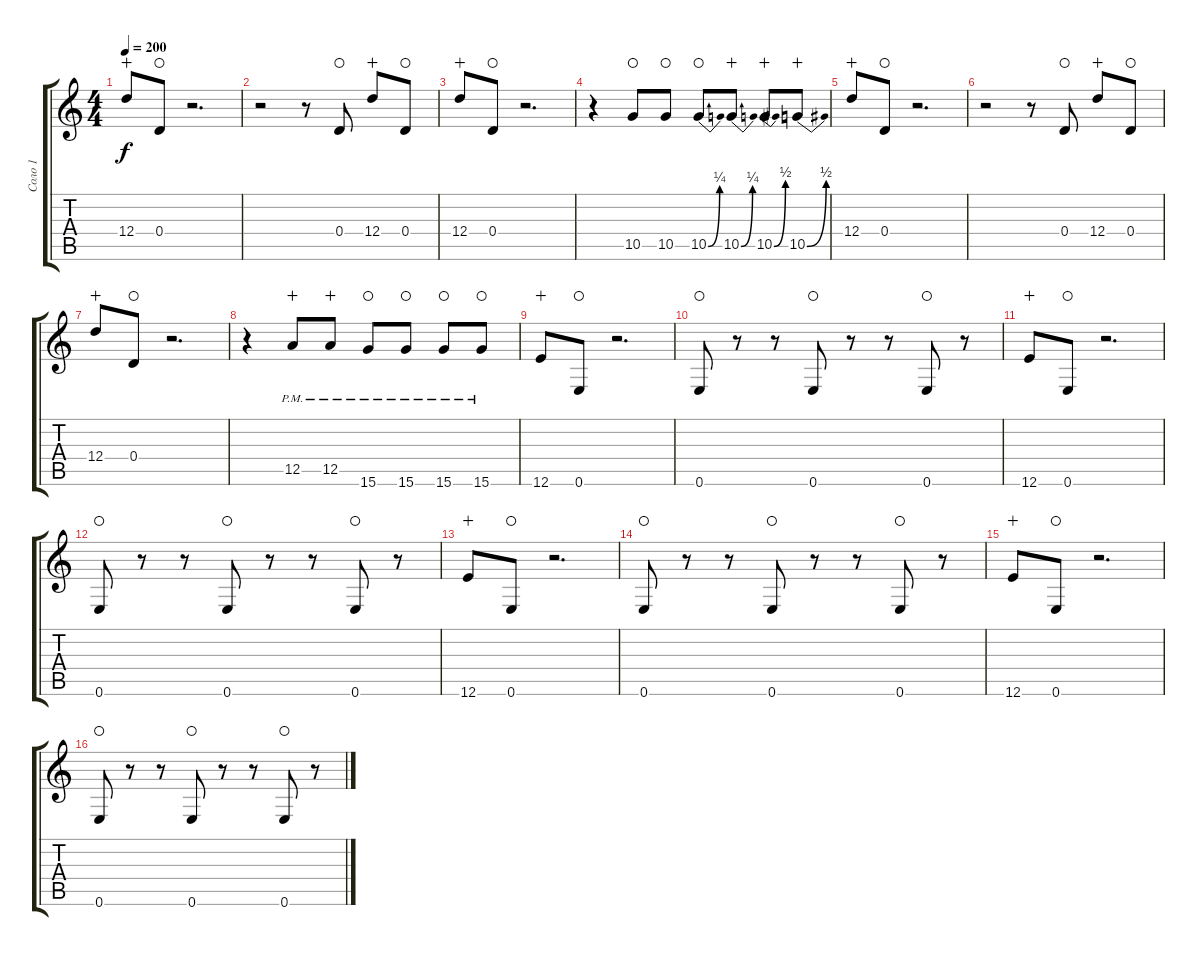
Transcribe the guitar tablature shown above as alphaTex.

\track ("Соло 1" "Соло 1") {instrument distortionguitar}
\staff {score tabs}
\tuning (E4 B3 G3 D3 A2 E2) {hide}
\ts (4 4)
\tempo 200
\clef g2
\ks c
12.4.8{dy f wahc} 0.4.8{waho} r.2{d} |
r.2 r.8 0.4.8{waho} 12.4.8{wahc} 0.4.8{waho} |
12.4.8{wahc} 0.4.8{waho} r.2{d} |
r.4 10.5.8{waho} 10.5.8{waho} 10.5{be (bend 0 0 60 1)}.8{waho} 10.5{be (bend 0 0 60 1)}.8{wahc} 10.5{be (bend 0 0 60 2)}.8{wahc} 10.5{be (bend 0 0 60 2)}.8{wahc} |
12.4.8{wahc} 0.4.8{waho} r.2{d} |
r.2 r.8 0.4.8{waho} 12.4.8{wahc} 0.4.8{waho} |
12.4.8{wahc} 0.4.8{waho} r.2{d} |
r.4 12.5{pm}.8{wahc} 12.5{pm}.8{wahc} 15.6{pm}.8{waho} 15.6{pm}.8{waho} 15.6{pm}.8{waho} 15.6{pm}.8{waho} |
12.6.8{wahc} 0.6.8{waho} r.2{d} |
0.6.8{waho} r.8 r.8 0.6.8{waho} r.8 r.8 0.6.8{waho} r.8 |
12.6.8{wahc} 0.6.8{waho} r.2{d} |
0.6.8{volume 0 waho} r.8 r.8 0.6.8{waho} r.8 r.8 0.6.8{waho} r.8 |
12.6.8{wahc} 0.6.8{waho} r.2{d} |
0.6.8{waho} r.8 r.8 0.6.8{waho} r.8 r.8 0.6.8{waho} r.8 |
12.6.8{wahc} 0.6.8{waho} r.2{d} |
0.6.8{waho} r.8 r.8 0.6.8{waho} r.8 r.8 0.6.8{waho} r.8
